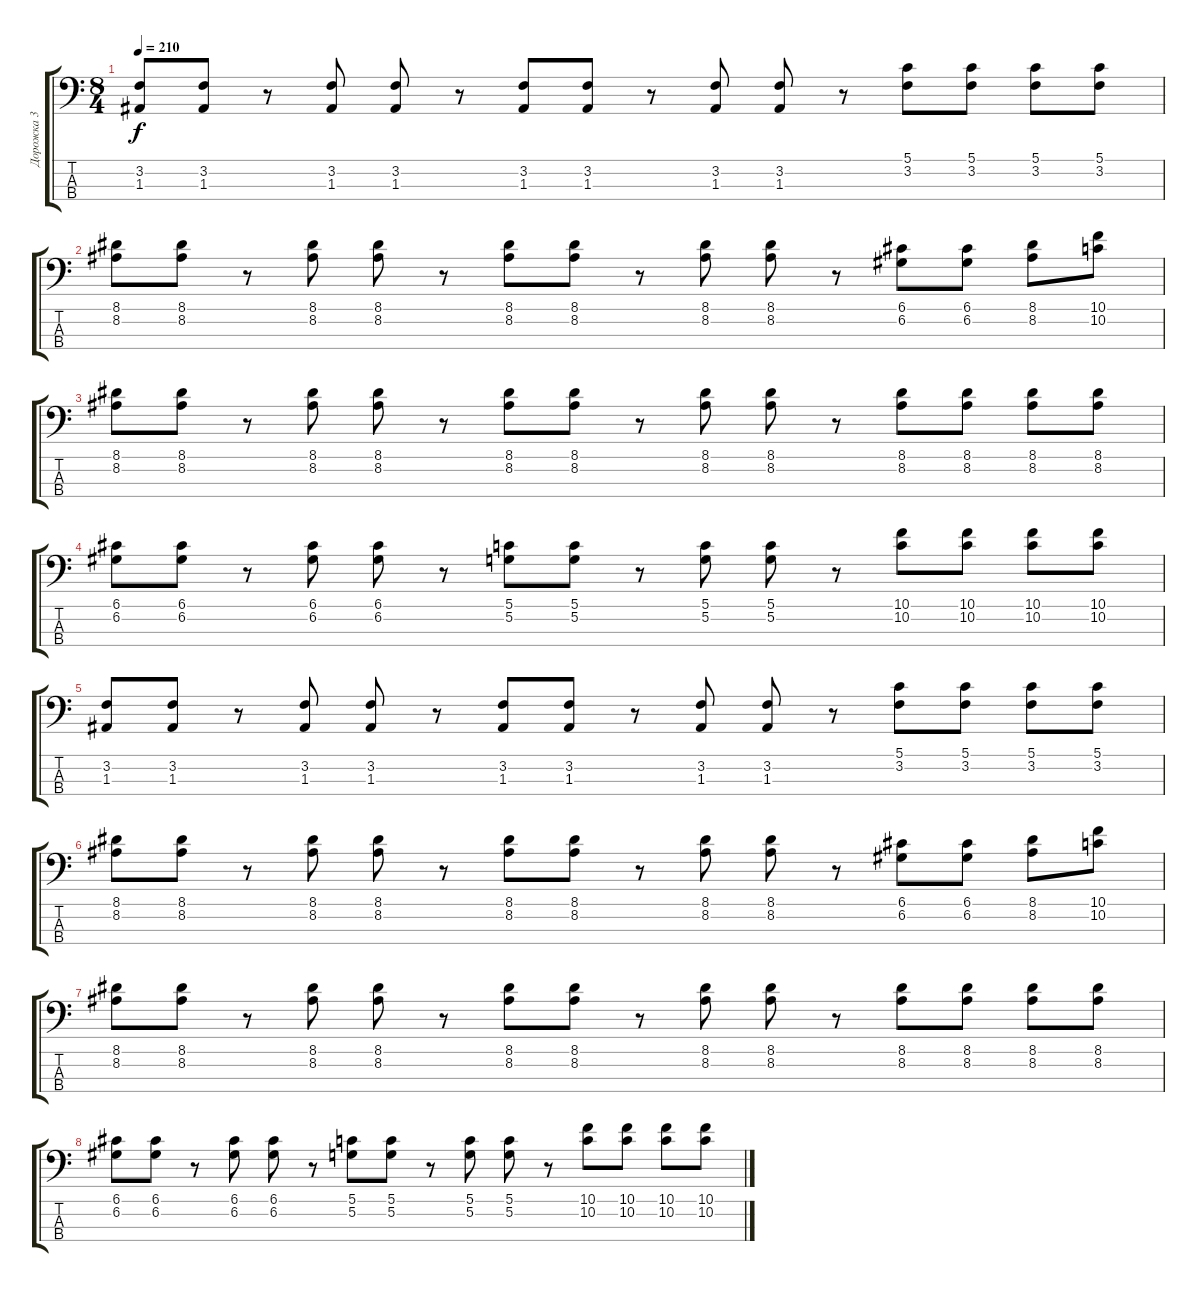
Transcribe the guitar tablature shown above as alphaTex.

\track ("Дорожка 3" "Дорожка 3") {instrument distortionguitar}
\staff {score tabs}
\tuning (G2 D2 A1 E1) {hide}
\ts (8 4)
\tempo 210
\clef f4
\ks c
(3.2 1.3).8{dy f} (3.2 1.3).8 r.8 (3.2 1.3).8 (3.2 1.3).8 r.8 (3.2 1.3).8 (3.2 1.3).8 r.8 (3.2 1.3).8 (3.2 1.3).8 r.8 (5.1 3.2).8 (5.1 3.2).8 (5.1 3.2).8 (5.1 3.2).8 |
(8.1 8.2).8 (8.1 8.2).8 r.8 (8.1 8.2).8 (8.1 8.2).8 r.8 (8.1 8.2).8 (8.1 8.2).8 r.8 (8.1 8.2).8 (8.1 8.2).8 r.8 (6.1 6.2).8 (6.1 6.2).8 (8.1 8.2).8 (10.1 10.2).8 |
(8.1 8.2).8 (8.1 8.2).8 r.8 (8.1 8.2).8 (8.1 8.2).8 r.8 (8.1 8.2).8 (8.1 8.2).8 r.8 (8.1 8.2).8 (8.1 8.2).8 r.8 (8.1 8.2).8 (8.1 8.2).8 (8.1 8.2).8 (8.1 8.2).8 |
(6.1 6.2).8 (6.1 6.2).8 r.8 (6.1 6.2).8 (6.1 6.2).8 r.8 (5.1 5.2).8 (5.1 5.2).8 r.8 (5.1 5.2).8 (5.1 5.2).8 r.8 (10.1 10.2).8 (10.1 10.2).8 (10.1 10.2).8 (10.1 10.2).8 |
(3.2 1.3).8 (3.2 1.3).8 r.8 (3.2 1.3).8 (3.2 1.3).8 r.8 (3.2 1.3).8 (3.2 1.3).8 r.8 (3.2 1.3).8 (3.2 1.3).8 r.8 (5.1 3.2).8 (5.1 3.2).8 (5.1 3.2).8 (5.1 3.2).8 |
(8.1 8.2).8 (8.1 8.2).8 r.8 (8.1 8.2).8 (8.1 8.2).8 r.8 (8.1 8.2).8 (8.1 8.2).8 r.8 (8.1 8.2).8 (8.1 8.2).8 r.8 (6.1 6.2).8 (6.1 6.2).8 (8.1 8.2).8 (10.1 10.2).8 |
(8.1 8.2).8 (8.1 8.2).8 r.8 (8.1 8.2).8 (8.1 8.2).8 r.8 (8.1 8.2).8 (8.1 8.2).8 r.8 (8.1 8.2).8 (8.1 8.2).8 r.8 (8.1 8.2).8 (8.1 8.2).8 (8.1 8.2).8 (8.1 8.2).8 |
(6.1 6.2).8 (6.1 6.2).8 r.8 (6.1 6.2).8 (6.1 6.2).8 r.8 (5.1 5.2).8 (5.1 5.2).8 r.8 (5.1 5.2).8 (5.1 5.2).8 r.8 (10.1 10.2).8 (10.1 10.2).8 (10.1 10.2).8 (10.1 10.2).8
